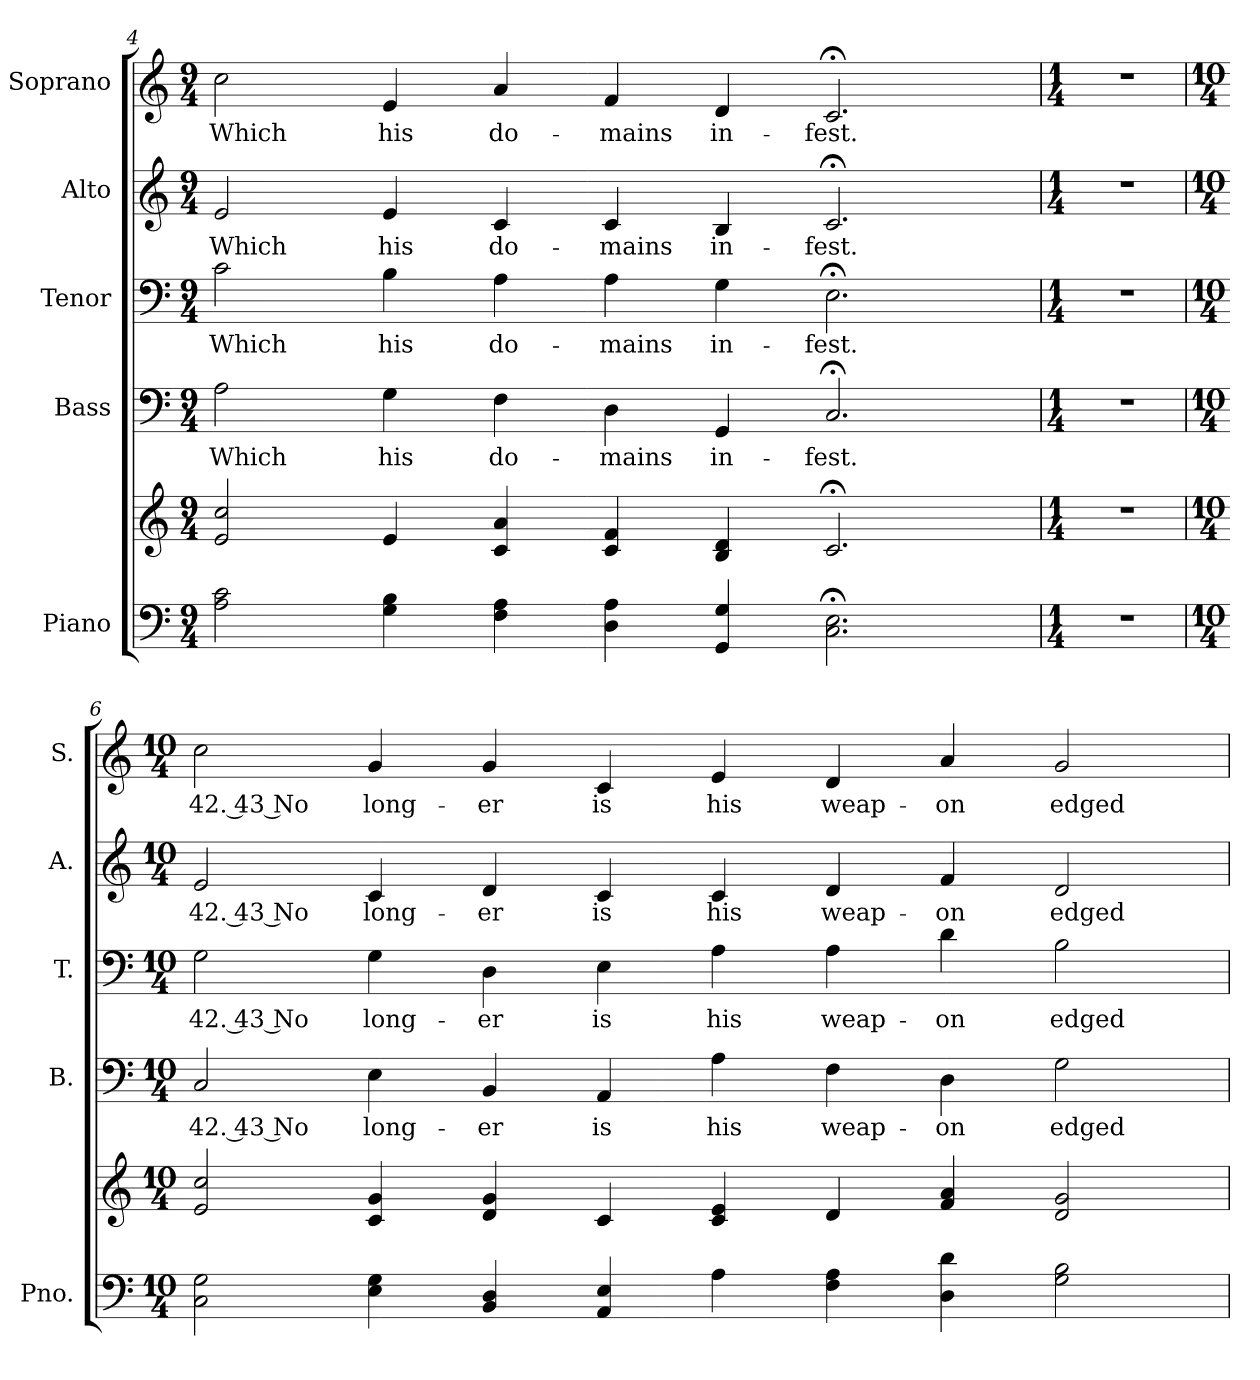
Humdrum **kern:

**kern	**kern	**kern	**text	**kern	**text	**kern	**text	**kern	**text
*part5	*part5	*part4	*part4	*part3	*part3	*part2	*part2	*part1	*part1
*staff6	*staff5	*staff4	*staff4	*staff3	*staff3	*staff2	*staff2	*staff1	*staff1
*I"Piano	*	*I"Bass	*	*I"Tenor	*	*I"Alto	*	*I"Soprano	*
*I'Pno.	*	*I'B.	*	*I'T.	*	*I'A.	*	*I'S.	*
*clefF4	*clefG2	*clefF4	*	*clefF4	*	*clefG2	*	*clefG2	*
*k[]	*k[]	*k[]	*	*k[]	*	*k[]	*	*k[]	*
*C:	*C:	*C:	*	*C:	*	*C:	*	*C:	*
*M9/4	*M9/4	*M9/4	*	*M9/4	*	*M9/4	*	*M9/4	*
=4	=4	=4	=4	=4	=4	=4	=4	=4	=4
!	!	!	!LO:LY:b:color=#000000	!	!	!	!	!	!
!	!	!	!	!	!LO:LY:b:color=#000000	!	!	!	!
!	!	!	!	!	!	!	!LO:LY:b:color=#000000	!	!
!	!	!	!	!	!	!	!	!	!LO:LY:b:color=#000000
2Ai\ 2ci	2ei/ 2cci	2Ai\	Which	2ci\	Which	2ei/	Which	2cci\	Which
!	!	!	!LO:LY:b:color=#000000	!	!	!	!	!	!
!	!	!	!	!	!LO:LY:b:color=#000000	!	!	!	!
!	!	!	!	!	!	!	!LO:LY:b:color=#000000	!	!
!	!	!	!	!	!	!	!	!	!LO:LY:b:color=#000000
4Gi\ 4Bi	4ei/	4Gi\	his	4Bi\	his	4ei/	his	4ei/	his
!	!	!	!LO:LY:b:color=#000000	!	!	!	!	!	!
!	!	!	!	!	!LO:LY:b:color=#000000	!	!	!	!
!	!	!	!	!	!	!	!LO:LY:b:color=#000000	!	!
!	!	!	!	!	!	!	!	!	!LO:LY:b:color=#000000
4Fi\ 4Ai	4ci/ 4ai	4Fi\	do-	4Ai\	do-	4ci/	do-	4ai/	do-
!	!	!	!LO:LY:b:color=#000000	!	!	!	!	!	!
!	!	!	!	!	!LO:LY:b:color=#000000	!	!	!	!
!	!	!	!	!	!	!	!LO:LY:b:color=#000000	!	!
!	!	!	!	!	!	!	!	!	!LO:LY:b:color=#000000
4Di\ 4Ai	4ci/ 4fi	4Di\	-mains	4Ai\	-mains	4ci/	-mains	4fi/	-mains
!	!	!	!LO:LY:b:color=#000000	!	!	!	!	!	!
!	!	!	!	!	!LO:LY:b:color=#000000	!	!	!	!
!	!	!	!	!	!	!	!LO:LY:b:color=#000000	!	!
!	!	!	!	!	!	!	!	!	!LO:LY:b:color=#000000
4GGi/ 4Gi	4Bi/ 4di	4GGi/	in-	4Gi\	in-	4Bi/	in-	4di/	in-
!	!	!	!LO:LY:b:color=#000000	!	!	!	!	!	!
!	!	!	!	!	!LO:LY:b:color=#000000	!	!	!	!
!	!	!	!	!	!	!	!LO:LY:b:color=#000000	!	!
!	!	!	!	!	!	!	!	!	!LO:LY:b:color=#000000
2.Ci\; 2.Ei;	2.c;i/	2.C;i/	-fest.	2.E;i\	-fest.	2.c;i/	-fest.	2.c;i/	-fest.
!!LO:PB:g=z
=5	=5	=5	=5	=5	=5	=5	=5	=5	=5
*M1/4	*M1/4	*M1/4	*	*M1/4	*	*M1/4	*	*M1/4	*
!LO:N:vis=1	!LO:N:vis=1	!LO:N:vis=1	!	!LO:N:vis=1	!	!LO:N:vis=1	!	!LO:N:vis=1	!
4r	4r	4r	.	4r	.	4r	.	4r	.
=6	=6	=6	=6	=6	=6	=6	=6	=6	=6
*M10/4	*M10/4	*M10/4	*	*M10/4	*	*M10/4	*	*M10/4	*
!	!	!	!LO:LY:b:color=#000000	!	!	!	!	!	!
!	!	!	!	!	!LO:LY:b:color=#000000	!	!	!	!
!	!	!	!	!	!	!	!LO:LY:b:color=#000000	!	!
!	!	!	!	!	!	!	!	!	!LO:LY:b:color=#000000
2Ci\ 2Gi	2ei/ 2cci	2Ci/	42. 43 No	2Gi\	42. 43 No	2ei/	42. 43 No	2cci\	42. 43 No
!	!	!	!LO:LY:b:color=#000000	!	!	!	!	!	!
!	!	!	!	!	!LO:LY:b:color=#000000	!	!	!	!
!	!	!	!	!	!	!	!LO:LY:b:color=#000000	!	!
!	!	!	!	!	!	!	!	!	!LO:LY:b:color=#000000
4Ei\ 4Gi	4ci/ 4gi	4Ei\	long-	4Gi\	long-	4ci/	long-	4gi/	long-
!	!	!	!LO:LY:b:color=#000000	!	!	!	!	!	!
!	!	!	!	!	!LO:LY:b:color=#000000	!	!	!	!
!	!	!	!	!	!	!	!LO:LY:b:color=#000000	!	!
!	!	!	!	!	!	!	!	!	!LO:LY:b:color=#000000
4BBi/ 4Di	4di/ 4gi	4BBi/	-er	4Di\	-er	4di/	-er	4gi/	-er
!	!	!	!LO:LY:b:color=#000000	!	!	!	!	!	!
!	!	!	!	!	!LO:LY:b:color=#000000	!	!	!	!
!	!	!	!	!	!	!	!LO:LY:b:color=#000000	!	!
!	!	!	!	!	!	!	!	!	!LO:LY:b:color=#000000
4AAi/ 4Ei	4ci/	4AAi/	is	4Ei\	is	4ci/	is	4ci/	is
!	!	!	!LO:LY:b:color=#000000	!	!	!	!	!	!
!	!	!	!	!	!LO:LY:b:color=#000000	!	!	!	!
!	!	!	!	!	!	!	!LO:LY:b:color=#000000	!	!
!	!	!	!	!	!	!	!	!	!LO:LY:b:color=#000000
4Ai\	4ci/ 4ei	4Ai\	his	4Ai\	his	4ci/	his	4ei/	his
!	!	!	!LO:LY:b:color=#000000	!	!	!	!	!	!
!	!	!	!	!	!LO:LY:b:color=#000000	!	!	!	!
!	!	!	!	!	!	!	!LO:LY:b:color=#000000	!	!
!	!	!	!	!	!	!	!	!	!LO:LY:b:color=#000000
4Fi\ 4Ai	4di/	4Fi\	weap-	4Ai\	weap-	4di/	weap-	4di/	weap-
!	!	!	!LO:LY:b:color=#000000	!	!	!	!	!	!
!	!	!	!	!	!LO:LY:b:color=#000000	!	!	!	!
!	!	!	!	!	!	!	!LO:LY:b:color=#000000	!	!
!	!	!	!	!	!	!	!	!	!LO:LY:b:color=#000000
4Di\ 4di	4fi/ 4ai	4Di\	-on	4di\	-on	4fi/	-on	4ai/	-on
!	!	!	!LO:LY:b:color=#000000	!	!	!	!	!	!
!	!	!	!	!	!LO:LY:b:color=#000000	!	!	!	!
!	!	!	!	!	!	!	!LO:LY:b:color=#000000	!	!
!	!	!	!	!	!	!	!	!	!LO:LY:b:color=#000000
2Gi\ 2Bi	2di/ 2gi	2Gi\	edged	2Bi\	edged	2di/	edged	2gi/	edged
=	=	=	=	=	=	=	=	=	=
*-	*-	*-	*-	*-	*-	*-	*-	*-	*-
